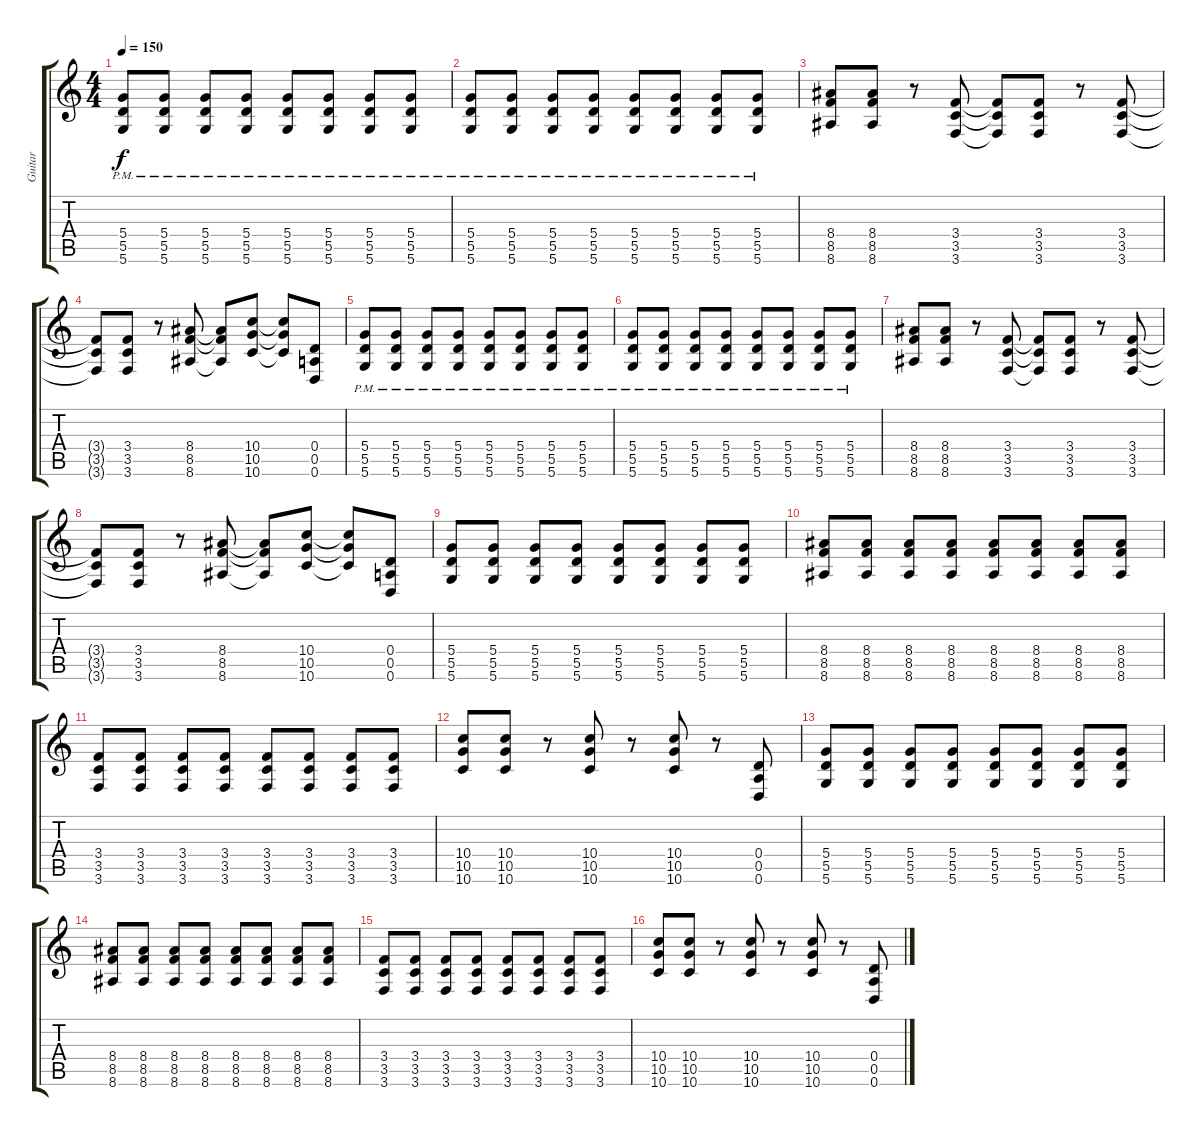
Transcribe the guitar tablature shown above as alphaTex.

\track ("Guitar" "Guitar") {instrument overdrivenguitar}
\staff {score tabs}
\tuning (E4 B3 G3 D3 A2 D2) {hide}
\ts (4 4)
\tempo 150
\clef g2
\ks c
(5.4{pm} 5.5{pm} 5.6{pm}).8{dy f} (5.4{pm} 5.5{pm} 5.6{pm}).8 (5.4{pm} 5.5{pm} 5.6{pm}).8 (5.4{pm} 5.5{pm} 5.6{pm}).8 (5.4{pm} 5.5{pm} 5.6{pm}).8 (5.4{pm} 5.5{pm} 5.6{pm}).8 (5.4{pm} 5.5{pm} 5.6{pm}).8 (5.4{pm} 5.5{pm} 5.6{pm}).8 |
(5.4{pm} 5.5{pm} 5.6{pm}).8 (5.4{pm} 5.5{pm} 5.6{pm}).8 (5.4{pm} 5.5{pm} 5.6{pm}).8 (5.4{pm} 5.5{pm} 5.6{pm}).8 (5.4{pm} 5.5{pm} 5.6{pm}).8 (5.4{pm} 5.5{pm} 5.6{pm}).8 (5.4{pm} 5.5{pm} 5.6{pm}).8 (5.4{pm} 5.5{pm} 5.6{pm}).8 |
(8.4 8.5 8.6).8 (8.4 8.5 8.6).8 r.8 (3.4 3.5 3.6).8 (3.4{t} 3.5{t} 3.6{t}).8 (3.4 3.5 3.6).8 r.8 (3.4 3.5 3.6).8 |
(3.4{t} 3.5{t} 3.6{t}).8 (3.4 3.5 3.6).8 r.8 (8.4 8.5 8.6).8 (8.4{t} 8.5{t} 8.6{t}).8 (10.4 10.5 10.6).8 (10.4{t} 10.5{t} 10.6{t}).8 (0.4 0.5 0.6).8 |
(5.4{pm} 5.5{pm} 5.6{pm}).8 (5.4{pm} 5.5{pm} 5.6{pm}).8 (5.4{pm} 5.5{pm} 5.6{pm}).8 (5.4{pm} 5.5{pm} 5.6{pm}).8 (5.4{pm} 5.5{pm} 5.6{pm}).8 (5.4{pm} 5.5{pm} 5.6{pm}).8 (5.4{pm} 5.5{pm} 5.6{pm}).8 (5.4{pm} 5.5{pm} 5.6{pm}).8 |
(5.4{pm} 5.5{pm} 5.6{pm}).8 (5.4{pm} 5.5{pm} 5.6{pm}).8 (5.4{pm} 5.5{pm} 5.6{pm}).8 (5.4{pm} 5.5{pm} 5.6{pm}).8 (5.4{pm} 5.5{pm} 5.6{pm}).8 (5.4{pm} 5.5{pm} 5.6{pm}).8 (5.4{pm} 5.5{pm} 5.6{pm}).8 (5.4{pm} 5.5{pm} 5.6{pm}).8 |
(8.4 8.5 8.6).8 (8.4 8.5 8.6).8 r.8 (3.4 3.5 3.6).8 (3.4{t} 3.5{t} 3.6{t}).8 (3.4 3.5 3.6).8 r.8 (3.4 3.5 3.6).8 |
(3.4{t} 3.5{t} 3.6{t}).8 (3.4 3.5 3.6).8 r.8 (8.4 8.5 8.6).8 (8.4{t} 8.5{t} 8.6{t}).8 (10.4 10.5 10.6).8 (10.4{t} 10.5{t} 10.6{t}).8 (0.4 0.5 0.6).8 |
(5.4 5.5 5.6).8 (5.4 5.5 5.6).8 (5.4 5.5 5.6).8 (5.4 5.5 5.6).8 (5.4 5.5 5.6).8 (5.4 5.5 5.6).8 (5.4 5.5 5.6).8 (5.4 5.5 5.6).8 |
(8.4 8.5 8.6).8 (8.4 8.5 8.6).8 (8.4 8.5 8.6).8 (8.4 8.5 8.6).8 (8.4 8.5 8.6).8 (8.4 8.5 8.6).8 (8.4 8.5 8.6).8 (8.4 8.5 8.6).8 |
(3.4 3.5 3.6).8 (3.4 3.5 3.6).8 (3.4 3.5 3.6).8 (3.4 3.5 3.6).8 (3.4 3.5 3.6).8 (3.4 3.5 3.6).8 (3.4 3.5 3.6).8 (3.4 3.5 3.6).8 |
(10.4 10.5 10.6).8 (10.4 10.5 10.6).8 r.8 (10.4 10.5 10.6).8 r.8 (10.4 10.5 10.6).8 r.8 (0.4 0.5 0.6).8 |
(5.4 5.5 5.6).8 (5.4 5.5 5.6).8 (5.4 5.5 5.6).8 (5.4 5.5 5.6).8 (5.4 5.5 5.6).8 (5.4 5.5 5.6).8 (5.4 5.5 5.6).8 (5.4 5.5 5.6).8 |
(8.4 8.5 8.6).8 (8.4 8.5 8.6).8 (8.4 8.5 8.6).8 (8.4 8.5 8.6).8 (8.4 8.5 8.6).8 (8.4 8.5 8.6).8 (8.4 8.5 8.6).8 (8.4 8.5 8.6).8 |
(3.4 3.5 3.6).8 (3.4 3.5 3.6).8 (3.4 3.5 3.6).8 (3.4 3.5 3.6).8 (3.4 3.5 3.6).8 (3.4 3.5 3.6).8 (3.4 3.5 3.6).8 (3.4 3.5 3.6).8 |
(10.4 10.5 10.6).8 (10.4 10.5 10.6).8 r.8 (10.4 10.5 10.6).8 r.8 (10.4 10.5 10.6).8 r.8 (0.4 0.5 0.6).8
